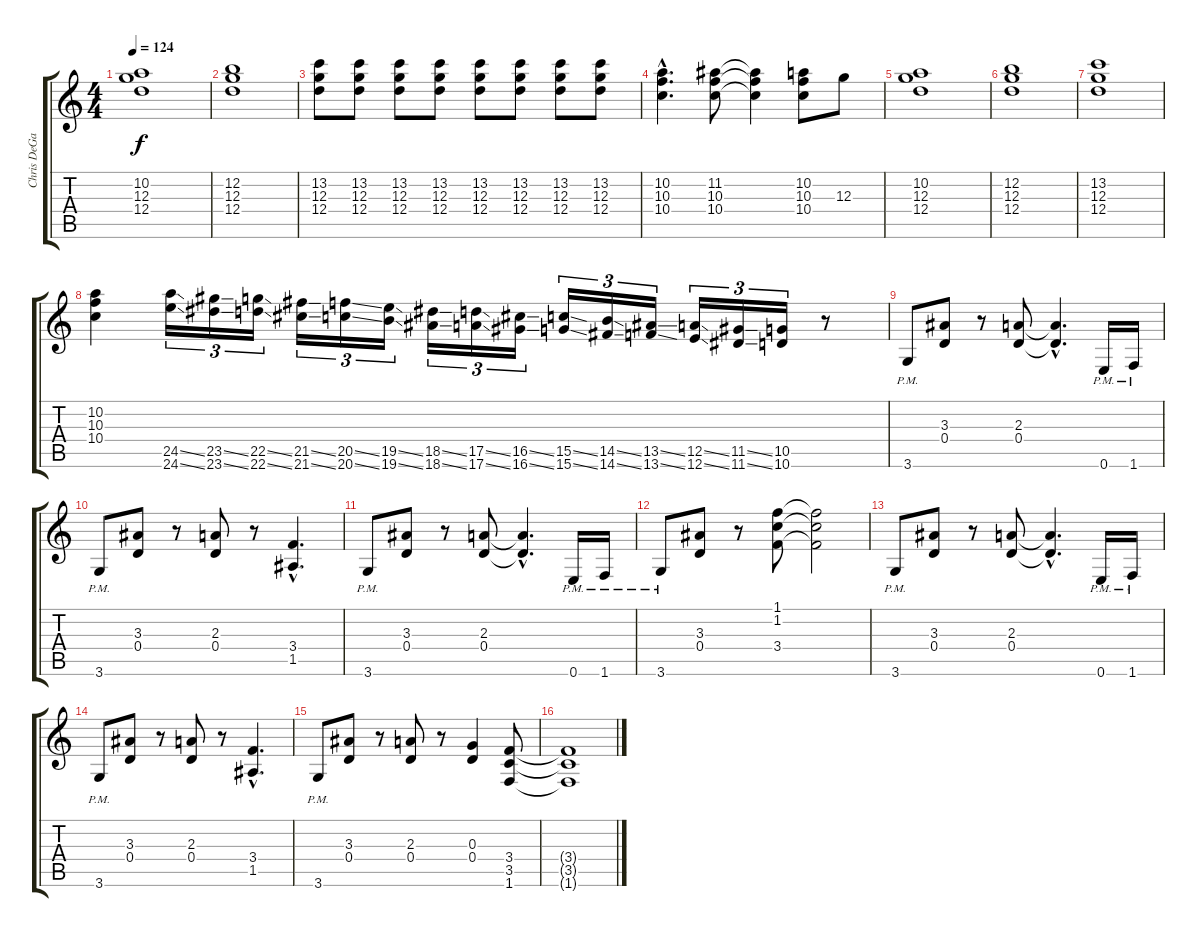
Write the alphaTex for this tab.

\track ("Chris DeGarmo (Standard Tuning)" "Chris DeGa") {instrument distortionguitar}
\staff {score tabs}
\tuning (E4 B3 G3 D3 A2 E2) {hide}
\ts (4 4)
\tempo 124
\clef g2
\ks c
(10.2 12.3 12.4).1{dy f instrument distortionguitar} |
(12.2 12.3 12.4).1 |
(13.2 12.3 12.4).8 (13.2 12.3 12.4).8 (13.2 12.3 12.4).8 (13.2 12.3 12.4).8 (13.2 12.3 12.4).8 (13.2 12.3 12.4).8 (13.2 12.3 12.4).8 (13.2 12.3 12.4).8 |
(10.2{hac} 10.3{hac} 10.4{hac}).4{d} (11.2 10.3 10.4).8 (11.2{t} 10.3{t} 10.4{t}).4 (10.2 10.3 10.4).8 12.3.8 |
(10.2 12.3 12.4).1 |
(12.2 12.3 12.4).1 |
(13.2 12.3 12.4).1 |
(10.2 10.3 10.4).4 (24.5{ss} 24.6{ss}).16{tu (3 2) volume 16 balance 14 instrument guitarfretnoise} (23.5{ss} 23.6{ss}).16{tu (3 2)} (22.5{ss} 22.6{ss}).16{tu (3 2)} (21.5{ss} 21.6{ss}).16{tu (3 2)} (20.5{ss} 20.6{ss}).16{tu (3 2)} (19.5{ss} 19.6{ss}).16{tu (3 2)} (18.5{ss} 18.6{ss}).16{tu (3 2)} (17.5{ss} 17.6{ss}).16{tu (3 2)} (16.5{ss} 16.6{ss}).16{tu (3 2)} (15.5{ss} 15.6{ss}).16{tu (3 2)} (14.5{ss} 14.6{ss}).16{tu (3 2)} (13.5{ss} 13.6{ss}).16{tu (3 2)} (12.5{ss} 12.6{ss}).16{tu (3 2)} (11.5{ss} 11.6{ss}).16{tu (3 2)} (10.5 10.6).16{tu (3 2)} r.8 |
3.6{pm}.8{volume 13 balance 2 instrument distortionguitar} (3.3 0.4).8 r.8 (2.3 0.4).8 (2.3{hac t} 0.4{hac t}).4{d} 0.6{pm}.16 1.6{pm}.16 |
3.6{pm}.8 (3.3 0.4).8 r.8 (2.3 0.4).8 r.8 (3.4{hac} 1.5{hac}).4{d} |
3.6{pm}.8 (3.3 0.4).8 r.8 (2.3 0.4).8 (2.3{hac t} 0.4{hac t}).4{d} 0.6{pm}.16 1.6{pm}.16 |
3.6{pm}.8 (3.3 0.4).8 r.8 (1.1 1.2 3.4).8 (1.1{t} 1.2{t} 3.4{t}).2 |
3.6{pm}.8 (3.3 0.4).8 r.8 (2.3 0.4).8 (2.3{hac t} 0.4{hac t}).4{d} 0.6{pm}.16 1.6{pm}.16 |
3.6{pm}.8 (3.3 0.4).8 r.8 (2.3 0.4).8 r.8 (3.4{hac} 1.5{hac}).4{d} |
3.6{pm}.8 (3.3 0.4).8 r.8 (2.3 0.4).8 r.8 (0.3 0.4).4 (3.4 3.5 1.6).8 |
(3.4{t} 3.5{t} 1.6{t}).1
